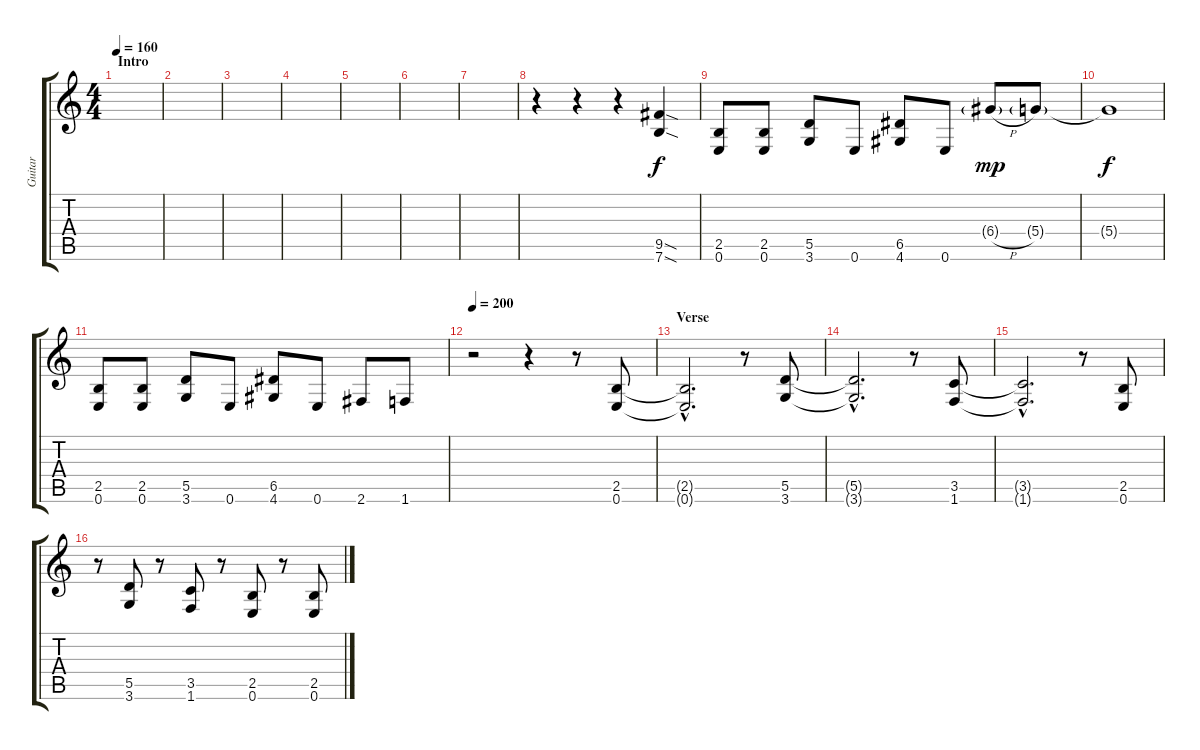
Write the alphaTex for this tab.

\track ("Guitar" "Guitar") {instrument distortionguitar}
\staff {score tabs}
\tuning (E4 B3 G3 D3 A2 E2) {hide}
\ts (4 4)
\section ("" "Intro")
\tempo 160
\clef g2
\ks c
|
|
|
|
|
|
|
r.4 r.4 r.4 (9.5{sod} 7.6{sod}).4 |
(2.5 0.6).8 (2.5 0.6).8 (5.5 3.6).8 0.6.8 (6.5 4.6).8 0.6.8 6.4{h g}.8{dy mp} 5.4{g}.8 |
5.4{t}.1{dy f} |
(2.5 0.6).8 (2.5 0.6).8 (5.5 3.6).8 0.6.8 (6.5 4.6).8 0.6.8 2.6.8 1.6.8 |
\tempo 200
r.2 r.4 r.8 (2.5 0.6).8 |
\section ("" "Verse")
(2.5{hac t} 0.6{hac t}).2{d} r.8 (5.5 3.6).8 |
(5.5{hac t} 3.6{hac t}).2{d} r.8 (3.5 1.6).8 |
(3.5{hac t} 1.6{hac t}).2{d} r.8 (2.5 0.6).8 |
r.8 (5.5 3.6).8 r.8 (3.5 1.6).8 r.8 (2.5 0.6).8 r.8 (2.5 0.6).8
